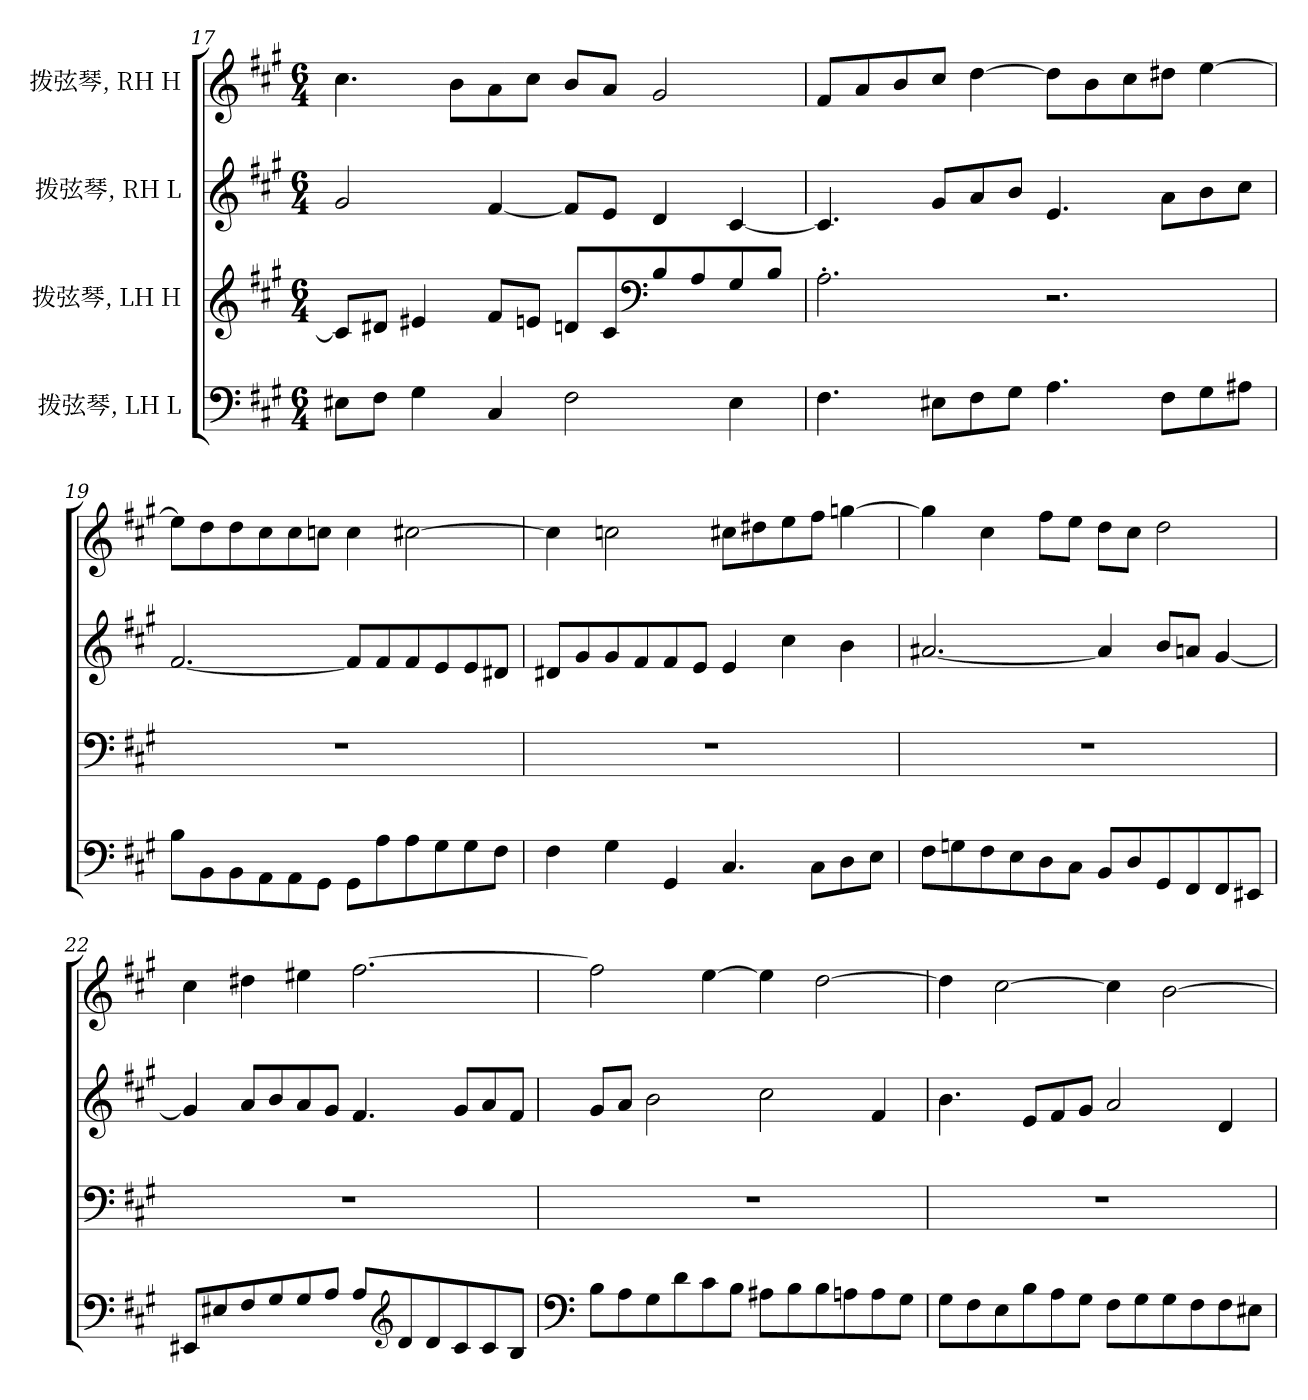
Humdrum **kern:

**kern	**kern	**kern	**kern
*part4	*part3	*part2	*part1
*staff4	*staff3	*staff2	*staff1
*I"拨弦琴, LH L	*I"拨弦琴, LH H	*I"拨弦琴, RH L	*I"拨弦琴, RH H
!!LO:LB:g=z
*clefF4	*clefG2	*clefG2	*clefG2
*k[f#c#g#]	*k[f#c#g#]	*k[f#c#g#]	*k[f#c#g#]
*M6/4	*M6/4	*M6/4	*M6/4
=17	=17	=17	=17
8E#X\L	8c#/L]	2g#/	4.cc#\
8F#\J	8d#X/J	.	.
4G#\	4e#X/	.	.
.	.	.	8b\L
4C#/	8f#/L	[4f#/	8a\
.	8en/J	.	8cc#\J
2F#\	8dn/L	8f#/L]	8b/L
.	8c#/	8e/J	8a/J
*	*clefF4	*	*
.	8B/	4d/	2g#/
.	8A/	.	.
4E#\	8G#/	[4c#/	.
.	8B/J	.	.
=18	=18	=18	=18
4.F#\	2.A'\	4.c#/]	8f#/L
.	.	.	8a/
.	.	.	8b/
8E#X\L	.	8g#/L	8cc#/J
8F#\	.	8a/	[4dd\
8G#\J	.	8b/J	.
4.A\	2.r	4.e/	8dd\L]
.	.	.	8b\
.	.	.	8cc#\
8F#\L	.	8a\L	8dd#X\J
8G#\	.	8b\	[4ee\
8A#X\J	.	8cc#\J	.
!!LO:LB:g=z
=19	=19	=19	=19
8B\L	1.r	[2.f#/	8ee\L]
8BB\	.	.	8dd\
8BB\	.	.	8dd\
8AA\	.	.	8cc#\
8AA\	.	.	8cc#\
8GG#\J	.	.	8ccn\J
8GG#\L	.	8f#/L]	4cc\
8A\	.	8f#/	.
8A\	.	8f#/	[2cc#X\
8G#\	.	8e/	.
8G#\	.	8e/	.
8F#\J	.	8d#X/J	.
=20	=20	=20	=20
4F#\	1.r	8d#X/L	4cc#\]
.	.	8g#/	.
4G#\	.	8g#/	2ccn\
.	.	8f#/	.
4GG#/	.	8f#/	.
.	.	8e/J	.
4.C#/	.	4e/	8cc#X\L
.	.	.	8dd#X\
.	.	4cc#\	8ee\
8C#\L	.	.	8ff#\J
8D\	.	4b\	[4ggn\
8E\J	.	.	.
=21	=21	=21	=21
8F#\L	1.r	[2.a#X/	4gg\]
8Gn\	.	.	.
8F#\	.	.	4cc#\
8E\	.	.	.
8D\	.	.	8ff#\L
8C#\J	.	.	8ee\J
8BB/L	.	4a#/]	8dd\L
8D/	.	.	8cc#\J
8GG#/	.	8b/L	2dd\
8FF#/	.	8an/J	.
8FF#/	.	[4g#/	.
8EE#X/J	.	.	.
!!LO:PB:g=z
=22	=22	=22	=22
8EE#X/L	1.r	4g#/]	4cc#\
8E#X/	.	.	.
8F#/	.	8a/L	4dd#X\
8G#/	.	8b/	.
8G#/	.	8a/	4ee#X\
8A/J	.	8g#/J	.
8A/L	.	4.f#/	[2.ff#\
*clefG2	*	*	*
8d/	.	.	.
8d/	.	.	.
8c#/	.	8g#/L	.
8c#/	.	8a/	.
8B/J	.	8f#/J	.
=23	=23	=23	=23
*clefF4	*	*	*
8B\L	1.r	8g#/L	2ff#\]
8A\	.	8a/J	.
8G#\	.	2b\	.
8d\	.	.	.
8c#\	.	.	[4ee\
8B\J	.	.	.
8A#X\L	.	2cc#\	4ee\]
8B\	.	.	.
8B\	.	.	[2dd\
8An\	.	.	.
8A\	.	4f#/	.
8G#\J	.	.	.
!!LO:LB:g=z
=24	=24	=24	=24
8G#\L	1.r	4.b\	4dd\]
8F#\	.	.	.
8E\	.	.	[2cc#\
8B\	.	8e/L	.
8A\	.	8f#/	.
8G#\J	.	8g#/J	.
8F#\L	.	2a/	4cc#\]
8G#\	.	.	.
8G#\	.	.	[2b\
8F#\	.	.	.
8F#\	.	4d/	.
8E#X\J	.	.	.
=	=	=	=
*-	*-	*-	*-
